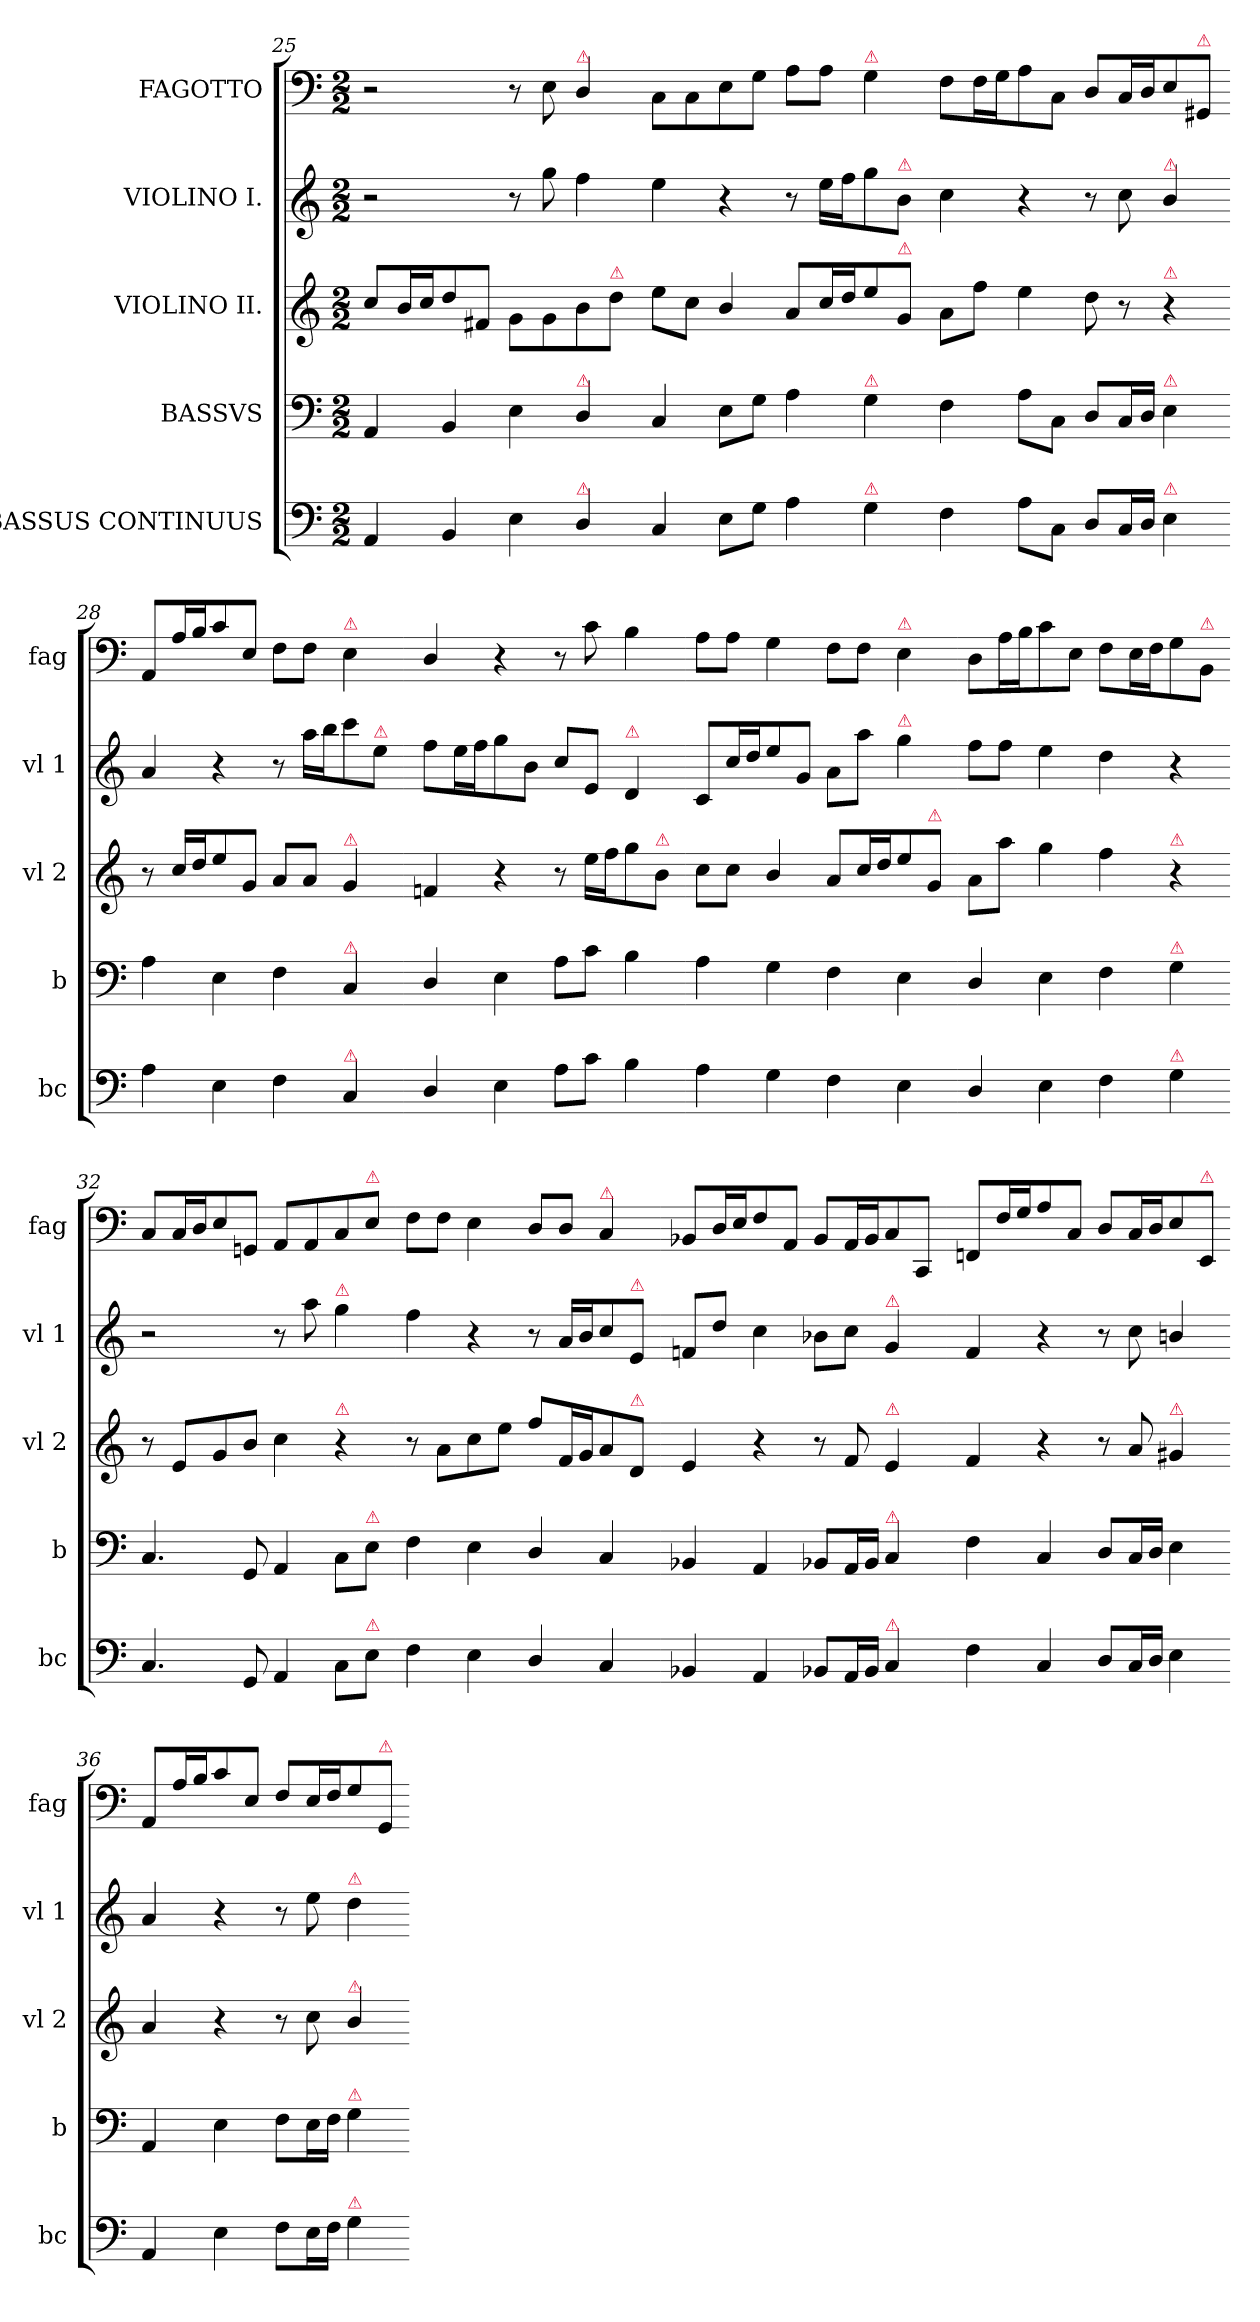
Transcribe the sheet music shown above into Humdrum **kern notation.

**kern	**kern	**kern	**kern	**kern
*part5	*part4	*part3	*part2	*part1
*staff5	*staff4	*staff3	*staff2	*staff1
*I"BASSUS CONTINUUS	*I"BASSVS	*I"VIOLINO II.	*I"VIOLINO I.	*I"FAGOTTO
*I'bc	*I'b	*I'vl 2	*I'vl 1	*I'fag
*clefF4	*clefF4	*clefG2	*clefG2	*clefF4
*k[]	*k[]	*k[]	*k[]	*k[]
*a:	*a:	*a:	*a:	*a:
*M2/2	*M2/2	*M2/2	*M2/2	*M2/2
=25	=25	=25	=25	=25
4AA/	4AA/	8cc/L	2r	2r
.	.	16b/L	.	.
.	.	16cc/J	.	.
4BB/	4BB/	8dd/	.	.
.	.	8f#X/J	.	.
4E\	4E\	8g\L	8r	8r
.	.	8g\	8gg\	8E\
!	!	!	!	!LO:TX:a:color=crimson:t=⚠
!	!LO:TX:a:color=crimson:t=⚠	!	!	!
!LO:TX:a:color=crimson:t=⚠	!	!	!	!
4D/	4D/	8b\	4ff\	4D/
!	!	!LO:TX:a:color=crimson:t=⚠	!	!
.	.	8dd\J	.	.
=26-	=26-	=26-	=26-	=26-
4C/	4C/	8ee\L	4ee\	8C\L
.	.	8cc\J	.	8C\
8E\L	8E\L	4b/	4r	8E\
8G\J	8G\J	.	.	8G\J
4A\	4A\	8a/L	8r	8A\L
.	.	16cc/L	16ee\LL	8A\J
.	.	16dd/J	16ff\J	.
!	!	!	!	!LO:TX:a:color=crimson:t=⚠
!	!LO:TX:a:color=crimson:t=⚠	!	!	!
!LO:TX:a:color=crimson:t=⚠	!	!	!	!
4G\	4G\	8ee/	8gg\	4G\
!	!	!	!LO:TX:a:color=crimson:t=⚠	!
!	!	!LO:TX:a:color=crimson:t=⚠	!	!
.	.	8g/J	8b\J	.
=27-	=27-	=27-	=27-	=27-
4F\	4F\	8a\L	4cc\	8F\L
.	.	8ff\J	.	16F\L
.	.	.	.	16G\J
8A\L	8A\L	4ee\	4r	8A\
8C\J	8C\J	.	.	8C\J
8D/L	8D/L	8dd\	8r	8D/L
16C/L	16C/L	8r	8cc\	16C/L
16D/JJ	16D/JJ	.	.	16D/J
!	!	!	!LO:TX:a:color=crimson:t=⚠	!
!	!	!LO:TX:a:color=crimson:t=⚠	!	!
!	!LO:TX:a:color=crimson:t=⚠	!	!	!
!LO:TX:a:color=crimson:t=⚠	!	!	!	!
4E\	4E\	4r	4b/	8E/
!	!	!	!	!LO:TX:a:color=crimson:t=⚠
.	.	.	.	8GG#X/J
=28-	=28-	=28-	=28-	=28-
4A\	4A\	8r	4a/	8AA/L
.	.	16cc/LL	.	16A/L
.	.	16dd/J	.	16B/J
4E\	4E\	8ee/	4r	8c/
.	.	8g/J	.	8E/J
4F\	4F\	8a/L	8r	8F\L
.	.	8a/J	16aa\LL	8F\J
.	.	.	16bb\J	.
!	!	!	!	!LO:TX:a:color=crimson:t=⚠
!	!	!LO:TX:a:color=crimson:t=⚠	!	!
!	!LO:TX:a:color=crimson:t=⚠	!	!	!
!LO:TX:a:color=crimson:t=⚠	!	!	!	!
4C/	4C/	4g/	8ccc\	4E\
!	!	!	!LO:TX:a:color=crimson:t=⚠	!
.	.	.	8ee\J	.
=29-	=29-	=29-	=29-	=29-
4D/	4D/	4fn/	8ff\L	4D/
.	.	.	16ee\L	.
.	.	.	16ff\J	.
4E\	4E\	4r	8gg\	4r
.	.	.	8b\J	.
8A\L	8A\L	8r	8cc/L	8r
8c\J	8c\J	16ee\LL	8e/J	8c\
.	.	16ff\J	.	.
!	!	!	!LO:TX:a:color=crimson:t=⚠	!
4B\	4B\	8gg\	4d/	4B\
!	!	!LO:TX:a:color=crimson:t=⚠	!	!
.	.	8b\J	.	.
=30-	=30-	=30-	=30-	=30-
4A\	4A\	8cc\L	8c/L	8A\L
.	.	8cc\J	16cc/L	8A\J
.	.	.	16dd/J	.
4G\	4G\	4b/	8ee/	4G\
.	.	.	8g/J	.
4F\	4F\	8a/L	8a\L	8F\L
.	.	16cc/L	8aa\J	8F\J
.	.	16dd/J	.	.
!	!	!	!	!LO:TX:a:color=crimson:t=⚠
!	!	!	!LO:TX:a:color=crimson:t=⚠	!
4E\	4E\	8ee/	4gg\	4E\
!	!	!LO:TX:a:color=crimson:t=⚠	!	!
.	.	8g/J	.	.
=31-	=31-	=31-	=31-	=31-
4D/	4D/	8a\L	8ff\L	8D\L
.	.	8aa\J	8ff\J	16A\L
.	.	.	.	16B\J
4E\	4E\	4gg\	4ee\	8c\
.	.	.	.	8E\J
4F\	4F\	4ff\	4dd\	8F\L
.	.	.	.	16E\L
.	.	.	.	16F\J
!	!	!LO:TX:a:color=crimson:t=⚠	!	!
!	!LO:TX:a:color=crimson:t=⚠	!	!	!
!LO:TX:a:color=crimson:t=⚠	!	!	!	!
4G\	4G\	4r	4r	8G\
!	!	!	!	!LO:TX:a:color=crimson:t=⚠
.	.	.	.	8BB\J
=32-	=32-	=32-	=32-	=32-
4.C/	4.C/	8r	2r	8C/L
.	.	8e/L	.	16C/L
.	.	.	.	16D/J
.	.	8g/	.	8E/
8GG/	8GG/	8b/J	.	8GGn/J
4AA/	4AA/	4cc\	8r	8AA/L
.	.	.	8aa\	8AA/
!	!	!	!LO:TX:a:color=crimson:t=⚠	!
!	!	!LO:TX:a:color=crimson:t=⚠	!	!
8C\L	8C\L	4r	4gg\	8C/
!	!	!	!	!LO:TX:a:color=crimson:t=⚠
!	!LO:TX:a:color=crimson:t=⚠	!	!	!
!LO:TX:a:color=crimson:t=⚠	!	!	!	!
8E\J	8E\J	.	.	8E/J
=33-	=33-	=33-	=33-	=33-
4F\	4F\	8r	4ff\	8F\L
.	.	8a\L	.	8F\J
4E\	4E\	8cc\	4r	4E\
.	.	8ee\J	.	.
4D/	4D/	8ff/L	8r	8D/L
.	.	16f/L	16a/LL	8D/J
.	.	16g/J	16b/J	.
!	!	!	!	!LO:TX:a:color=crimson:t=⚠
4C/	4C/	8a/	8cc/	4C/
!	!	!	!LO:TX:a:color=crimson:t=⚠	!
!	!	!LO:TX:a:color=crimson:t=⚠	!	!
.	.	8d/J	8e/J	.
=34-	=34-	=34-	=34-	=34-
4BB-X/	4BB-X/	4e/	8fn/L	8BB-X/L
.	.	.	8dd/J	16D/L
.	.	.	.	16E/J
4AA/	4AA/	4r	4cc\	8F/
.	.	.	.	8AA/J
8BB-X/L	8BB-X/L	8r	8b-X\L	8BB-/L
16AA/L	16AA/L	8f/	8cc\J	16AA/L
16BB-/JJ	16BB-/JJ	.	.	16BB-/J
!	!	!	!LO:TX:a:color=crimson:t=⚠	!
!	!	!LO:TX:a:color=crimson:t=⚠	!	!
!	!LO:TX:a:color=crimson:t=⚠	!	!	!
!LO:TX:a:color=crimson:t=⚠	!	!	!	!
4C/	4C/	4e/	4g/	8C/
.	.	.	.	8CC/J
=35-	=35-	=35-	=35-	=35-
4F\	4F\	4f/	4f/	8FFn/L
.	.	.	.	16F/L
.	.	.	.	16G/J
4C/	4C/	4r	4r	8A/
.	.	.	.	8C/J
8D/L	8D/L	8r	8r	8D/L
16C/L	16C/L	8a/	8cc\	16C/L
16D/JJ	16D/JJ	.	.	16D/J
!	!	!LO:TX:a:color=crimson:t=⚠	!	!
4E\	4E\	4g#X/	4bn/	8E/
!	!	!	!	!LO:TX:a:color=crimson:t=⚠
.	.	.	.	8EE/J
=36-	=36-	=36-	=36-	=36-
4AA/	4AA/	4a/	4a/	8AA/L
.	.	.	.	16A/L
.	.	.	.	16B/J
4E\	4E\	4r	4r	8c/
.	.	.	.	8E/J
8F\L	8F\L	8r	8r	8F/L
16E\L	16E\L	8cc\	8ee\	16E/L
16F\JJ	16F\JJ	.	.	16F/J
!	!	!	!LO:TX:a:color=crimson:t=⚠	!
!	!	!LO:TX:a:color=crimson:t=⚠	!	!
!	!LO:TX:a:color=crimson:t=⚠	!	!	!
!LO:TX:a:color=crimson:t=⚠	!	!	!	!
4G\	4G\	4b/	4dd\	8G/
!	!	!	!	!LO:TX:a:color=crimson:t=⚠
.	.	.	.	8GG/J
=-	=-	=-	=-	=-
*-	*-	*-	*-	*-
